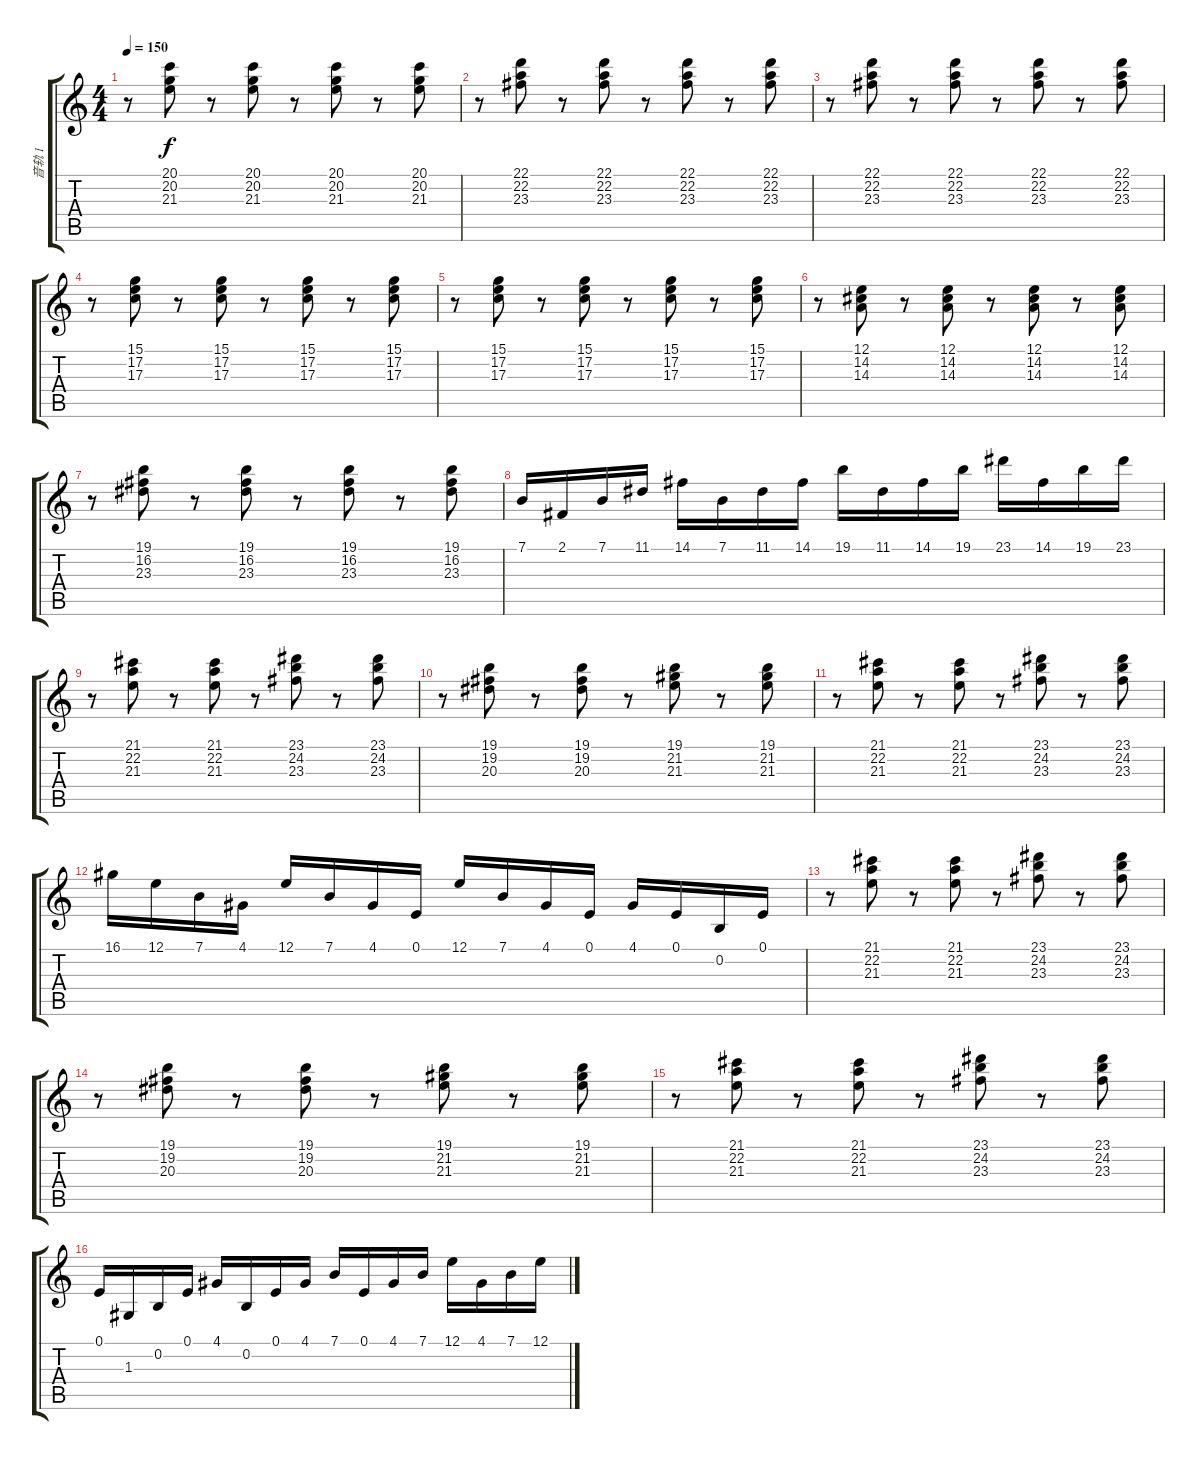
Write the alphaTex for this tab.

\track ("音轨 1" "音轨 1") {instrument stringensemble1}
\staff {score tabs}
\tuning (E4 B3 G3 D3 A2 E2) {hide}
\ts (4 4)
\tempo 150
\clef g2
\ks c
r.8{dy f} (20.1 20.2 21.3).8 r.8 (20.1 20.2 21.3).8 r.8 (20.1 20.2 21.3).8 r.8 (20.1 20.2 21.3).8 |
r.8 (22.1 22.2 23.3).8 r.8 (22.1 22.2 23.3).8 r.8 (22.1 22.2 23.3).8 r.8 (22.1 22.2 23.3).8 |
r.8 (22.1 22.2 23.3).8 r.8 (22.1 22.2 23.3).8 r.8 (22.1 22.2 23.3).8 r.8 (22.1 22.2 23.3).8 |
r.8 (15.1 17.2 17.3).8 r.8 (15.1 17.2 17.3).8 r.8 (15.1 17.2 17.3).8 r.8 (15.1 17.2 17.3).8 |
r.8 (15.1 17.2 17.3).8 r.8 (15.1 17.2 17.3).8 r.8 (15.1 17.2 17.3).8 r.8 (15.1 17.2 17.3).8 |
r.8 (12.1 14.2 14.3).8 r.8 (12.1 14.2 14.3).8 r.8 (12.1 14.2 14.3).8 r.8 (12.1 14.2 14.3).8 |
r.8 (19.1 16.2 23.3).8 r.8 (19.1 16.2 23.3).8 r.8 (19.1 16.2 23.3).8 r.8 (19.1 16.2 23.3).8 |
7.1.16 2.1.16 7.1.16 11.1.16 14.1.16 7.1.16 11.1.16 14.1.16 19.1.16 11.1.16 14.1.16 19.1.16 23.1.16 14.1.16 19.1.16 23.1.16 |
r.8 (21.1 22.2 21.3).8 r.8 (21.1 22.2 21.3).8 r.8 (23.1 24.2 23.3).8 r.8 (23.1 24.2 23.3).8 |
r.8 (19.1 19.2 20.3).8 r.8 (19.1 19.2 20.3).8 r.8 (19.1 21.2 21.3).8 r.8 (19.1 21.2 21.3).8 |
r.8 (21.1 22.2 21.3).8 r.8 (21.1 22.2 21.3).8 r.8 (23.1 24.2 23.3).8 r.8 (23.1 24.2 23.3).8 |
16.1.16 12.1.16 7.1.16 4.1.16 12.1.16 7.1.16 4.1.16 0.1.16 12.1.16 7.1.16 4.1.16 0.1.16 4.1.16 0.1.16 0.2.16 0.1.16 |
r.8 (21.1 22.2 21.3).8 r.8 (21.1 22.2 21.3).8 r.8 (23.1 24.2 23.3).8 r.8 (23.1 24.2 23.3).8 |
r.8 (19.1 19.2 20.3).8 r.8 (19.1 19.2 20.3).8 r.8 (19.1 21.2 21.3).8 r.8 (19.1 21.2 21.3).8 |
r.8 (21.1 22.2 21.3).8 r.8 (21.1 22.2 21.3).8 r.8 (23.1 24.2 23.3).8 r.8 (23.1 24.2 23.3).8 |
0.1.16 1.3.16 0.2.16 0.1.16 4.1.16 0.2.16 0.1.16 4.1.16 7.1.16 0.1.16 4.1.16 7.1.16 12.1.16 4.1.16 7.1.16 12.1.16
